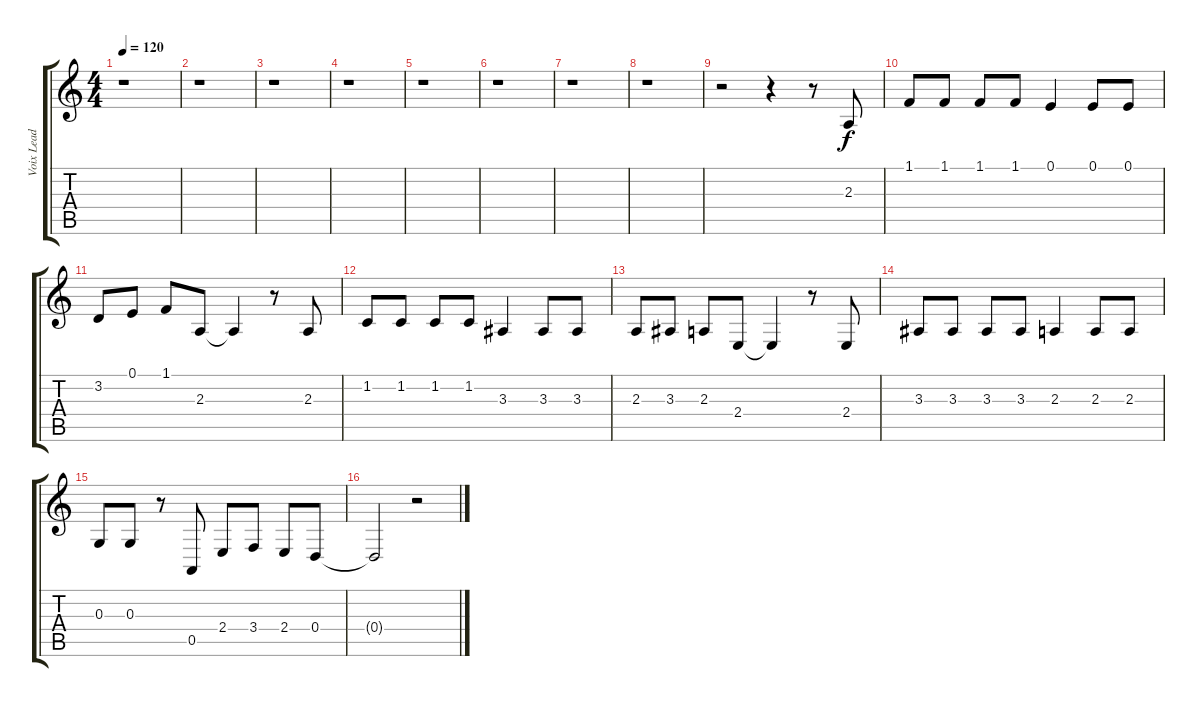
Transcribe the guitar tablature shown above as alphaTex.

\track ("Voix Lead" "Voix Lead") {instrument acousticgrandpiano}
\staff {score tabs}
\tuning (E4 B3 G3 D3 A2 E2) {hide}
\ts (4 4)
\tempo 120
\clef g2
\ks c
r.1{dy f instrument acousticgrandpiano} |
r.1 |
r.1 |
r.1 |
r.1 |
r.1 |
r.1 |
r.1 |
r.2 r.4 r.8 2.3.8 |
1.1.8 1.1.8 1.1.8 1.1.8 0.1.4 0.1.8 0.1.8 |
3.2.8 0.1.8 1.1.8 2.3.8 2.3{t}.4 r.8 2.3.8 |
1.2.8 1.2.8 1.2.8 1.2.8 3.3.4 3.3.8 3.3.8 |
2.3.8 3.3.8 2.3.8 2.4.8 2.4{t}.4 r.8 2.4.8 |
3.3.8 3.3.8 3.3.8 3.3.8 2.3.4 2.3.8 2.3.8 |
0.3.8 0.3.8 r.8 0.5.8 2.4.8 3.4.8 2.4.8 0.4.8 |
0.4{t}.2 r.2
